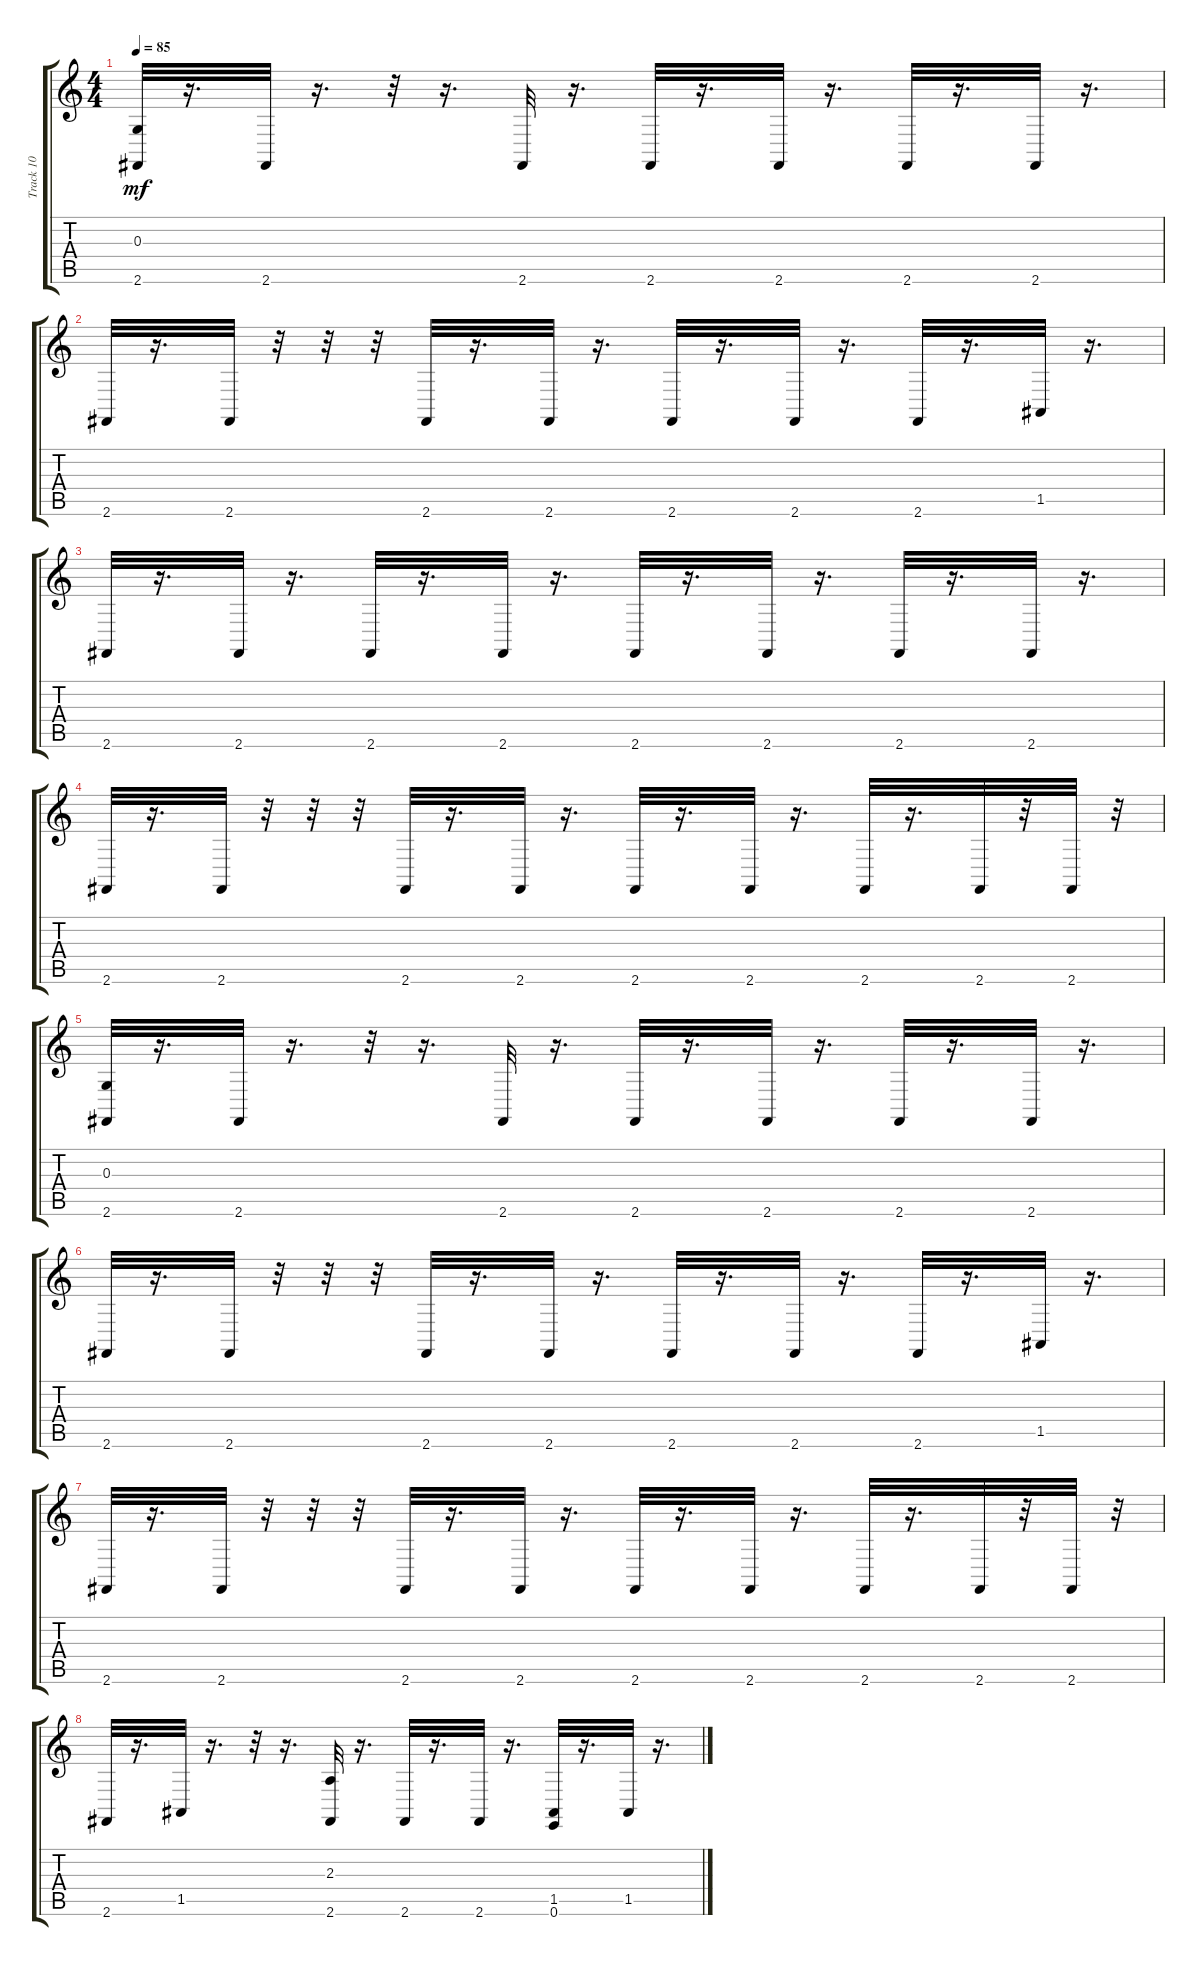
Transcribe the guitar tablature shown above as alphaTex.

\track ("Track 10" "Track 10") {instrument acousticgrandpiano}
\staff {score tabs}
\tuning (E4 B3 G3 D3 A2 E2) {hide}
\ts (4 4)
\tempo 85
\clef g2
\ks c
(0.3 2.6).32{dy mf instrument acousticgrandpiano} r.16{d} 2.6.32 r.16{d} r.32 r.16{d} 2.6.32 r.16{d} 2.6.32 r.16{d} 2.6.32 r.16{d} 2.6.32 r.16{d} 2.6.32 r.16{d} |
2.6.32 r.16{d} 2.6.32 r.32 r.32 r.32 2.6.32 r.16{d} 2.6.32 r.16{d} 2.6.32 r.16{d} 2.6.32 r.16{d} 2.6.32 r.16{d} 1.5.32 r.16{d} |
2.6.32 r.16{d} 2.6.32 r.16{d} 2.6.32 r.16{d} 2.6.32 r.16{d} 2.6.32 r.16{d} 2.6.32 r.16{d} 2.6.32 r.16{d} 2.6.32 r.16{d} |
2.6.32 r.16{d} 2.6.32 r.32 r.32 r.32 2.6.32 r.16{d} 2.6.32 r.16{d} 2.6.32 r.16{d} 2.6.32 r.16{d} 2.6.32 r.16{d} 2.6.32 r.32 2.6.32 r.32 |
(0.3 2.6).32 r.16{d} 2.6.32 r.16{d} r.32 r.16{d} 2.6.32 r.16{d} 2.6.32 r.16{d} 2.6.32 r.16{d} 2.6.32 r.16{d} 2.6.32 r.16{d} |
2.6.32 r.16{d} 2.6.32 r.32 r.32 r.32 2.6.32 r.16{d} 2.6.32 r.16{d} 2.6.32 r.16{d} 2.6.32 r.16{d} 2.6.32 r.16{d} 1.5.32 r.16{d} |
2.6.32 r.16{d} 2.6.32 r.32 r.32 r.32 2.6.32 r.16{d} 2.6.32 r.16{d} 2.6.32 r.16{d} 2.6.32 r.16{d} 2.6.32 r.16{d} 2.6.32 r.32 2.6.32 r.32 |
2.6.32 r.16{d} 1.5.32 r.16{d} r.32 r.16{d} (2.3 2.6).32 r.16{d} 2.6.32 r.16{d} 2.6.32 r.16{d} (1.5 0.6).32 r.16{d} 1.5.32 r.16{d}
